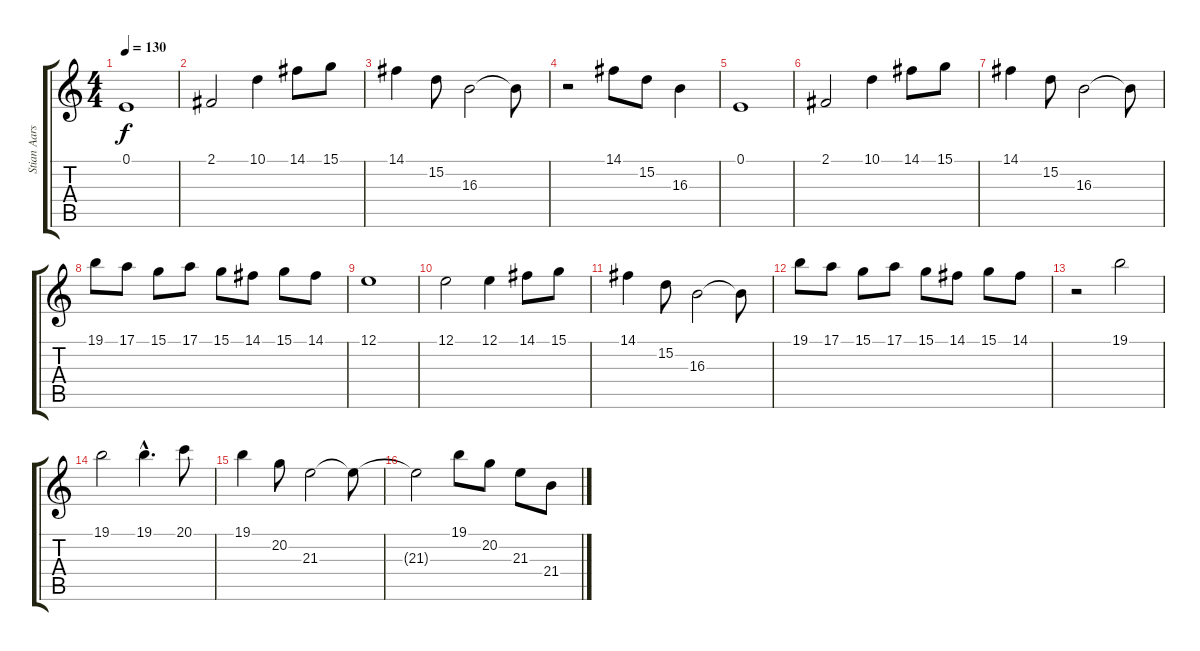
\track ("Stian Aarstad" "Stian Aars") {instrument brightacousticpiano}
\staff {score tabs}
\tuning (E4 B3 G3 D3 A2 E2) {hide}
\ts (4 4)
\tempo 130
\clef g2
\ks c
0.1.1{dy f instrument brightacousticpiano} |
2.1.2 10.1.4 14.1.8 15.1.8 |
14.1.4 15.2.8 16.3.2 16.3{t}.8 |
r.2 14.1.8 15.2.8 16.3.4 |
0.1.1 |
2.1.2 10.1.4 14.1.8 15.1.8 |
14.1.4 15.2.8 16.3.2 16.3{t}.8 |
19.1.8 17.1.8 15.1.8 17.1.8 15.1.8 14.1.8 15.1.8 14.1.8 |
12.1.1 |
12.1.2 12.1.4 14.1.8 15.1.8 |
14.1.4 15.2.8 16.3.2 16.3{t}.8 |
19.1.8 17.1.8 15.1.8 17.1.8 15.1.8 14.1.8 15.1.8 14.1.8 |
r.2 19.1.2 |
19.1.2 19.1{hac}.4{d} 20.1.8 |
19.1.4 20.2.8 21.3.2 21.3{t}.8 |
21.3{t}.2 19.1.8 20.2.8 21.3.8 21.4.8
